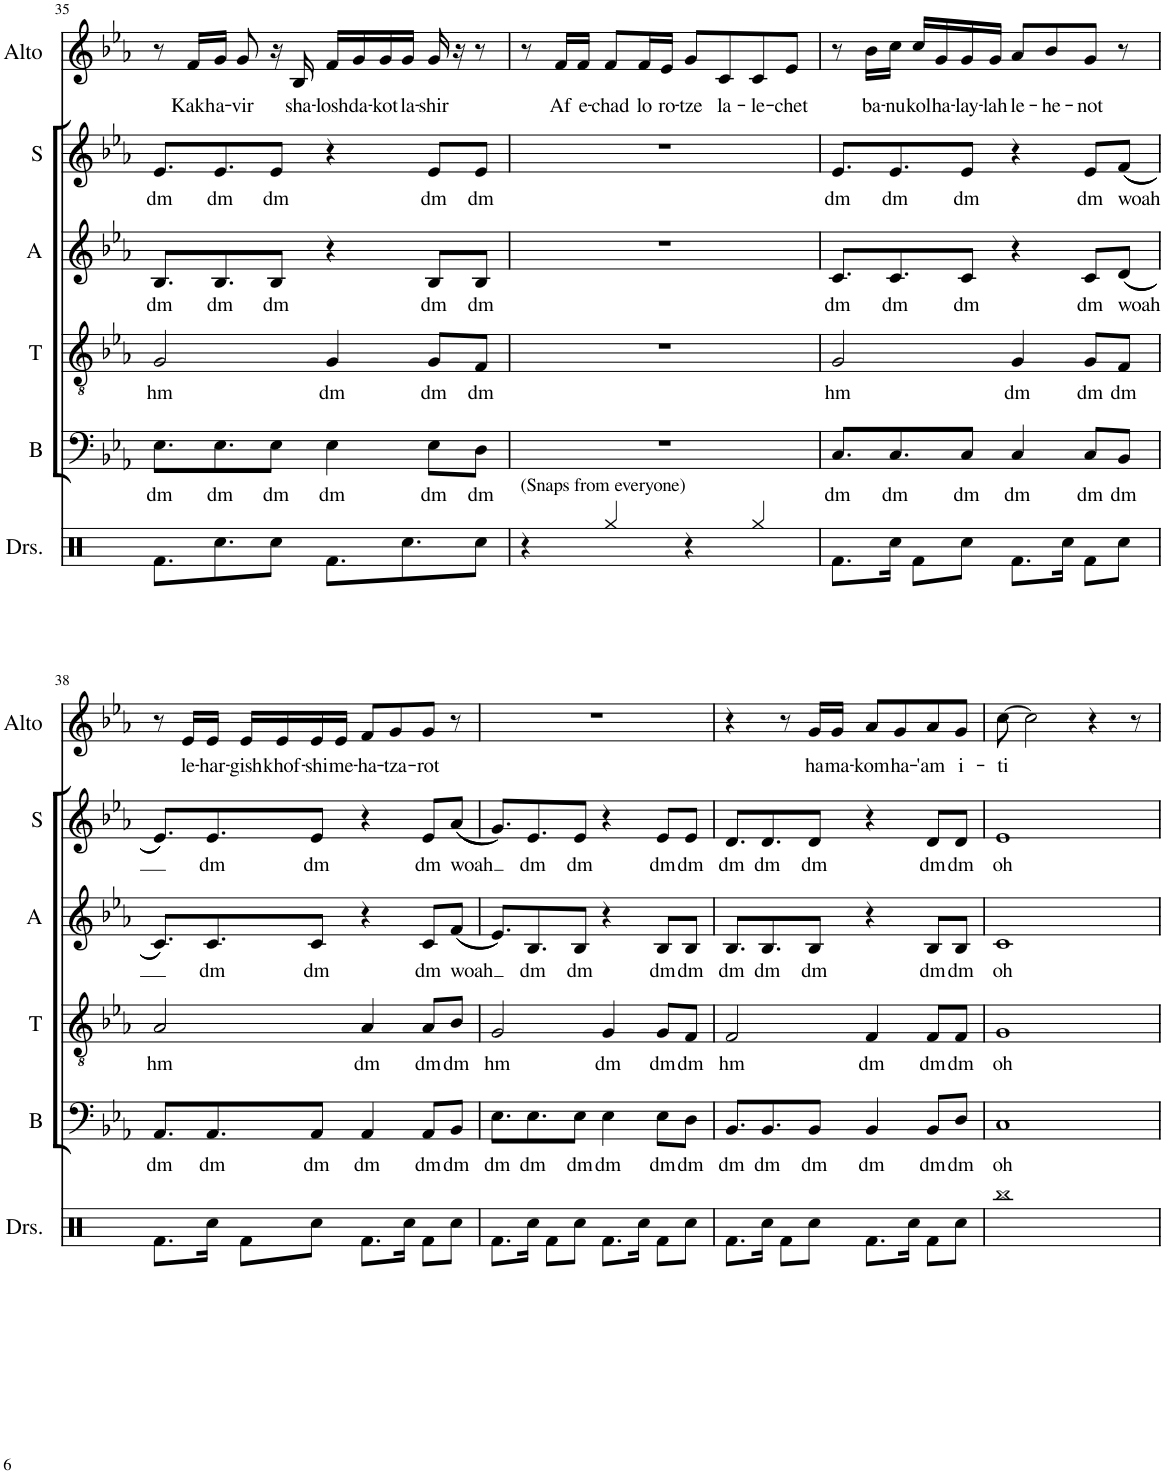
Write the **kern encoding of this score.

**kern	**kern	**text	**kern	**text	**kern	**text	**kern	**text	**kern	**text
*part6	*part5	*part5	*part4	*part4	*part3	*part3	*part2	*part2	*part1	*part1
*staff6	*staff5	*staff5	*staff4	*staff4	*staff3	*staff3	*staff2	*staff2	*staff1	*staff1
*I"Drumset	*I"Bass	*	*I"Tenor	*	*I"Alto	*	*I"Soprano	*	*I"Alto	*
*I'Drs.	*I'B	*	*I'T	*	*I'A	*	*I'S	*	*I'Alto	*
!!LO:PB:g=z
*clefX	*clefF4	*	*clefGv2	*	*clefG2	*	*clefG2	*	*clefG2	*
*k[b-e-a-]	*k[b-e-a-]	*	*k[b-e-a-]	*	*k[b-e-a-]	*	*k[b-e-a-]	*	*k[b-e-a-]	*
*M4/4	*M4/4	*	*M4/4	*	*M4/4	*	*M4/4	*	*M4/4	*
=35	=35	=35	=35	=35	=35	=35	=35	=35	=35	=35
!	!	!LO:LY:b	!	!LO:LY:b	!	!LO:LY:b	!	!LO:LY:b	!	!
8.Rf\L	8.E-\L	dm	2G/	hm	8.B-/L	dm	8.e-/L	dm	8r	.
!	!	!	!	!	!	!	!	!	!	!LO:LY:b
.	.	.	.	.	.	.	.	.	16f/LL	Kakh
!	!	!LO:LY:b	!	!	!	!LO:LY:b	!	!LO:LY:b	!	!LO:LY:b
8.Rcc\	8.E-\	dm	.	.	8.B-/	dm	8.e-/	dm	16g/JJ	a-
!	!	!	!	!	!	!	!	!	!	!LO:LY:b
.	.	.	.	.	.	.	.	.	8g/	-vir
!	!	!LO:LY:b	!	!	!	!LO:LY:b	!	!LO:LY:b	!	!
8Rcc\J	8E-\J	dm	.	.	8B-/J	dm	8e-/J	dm	16r	.
!	!	!	!	!	!	!	!	!	!	!LO:LY:b
.	.	.	.	.	.	.	.	.	16B-/	sha-
!	!	!LO:LY:b	!	!LO:LY:b	!	!	!	!	!	!LO:LY:b
8.Rf\L	4E-\	dm	4G/	dm	4r	.	4r	.	16f/LL	-losh
!	!	!	!	!	!	!	!	!	!	!LO:LY:b
.	.	.	.	.	.	.	.	.	16g/	da-
!	!	!	!	!	!	!	!	!	!	!LO:LY:b
.	.	.	.	.	.	.	.	.	16g/	-kot
!	!	!	!	!	!	!	!	!	!	!LO:LY:b
8.Rcc\	.	.	.	.	.	.	.	.	16g/JJ	la-
!	!	!LO:LY:b	!	!LO:LY:b	!	!LO:LY:b	!	!LO:LY:b	!	!LO:LY:b
.	8E-\L	dm	8G/L	dm	8B-/L	dm	8e-/L	dm	16g/	-shir
.	.	.	.	.	.	.	.	.	16r	.
!	!	!LO:LY:b	!	!LO:LY:b	!	!LO:LY:b	!	!LO:LY:b	!	!
8Rcc\J	8D\J	dm	8F/J	dm	8B-/J	dm	8e-/J	dm	8r	.
=36	=36	=36	=36	=36	=36	=36	=36	=36	=36	=36
!LO:TX:a:t=(Snaps from everyone)	!	!	!	!	!	!	!	!	!	!
4r	1r	.	1r	.	1r	.	1r	.	8r	.
!	!	!	!	!	!	!	!	!	!	!LO:LY:b
.	.	.	.	.	.	.	.	.	16f/LL	Af
!	!	!	!	!	!	!	!	!	!	!LO:LY:b
.	.	.	.	.	.	.	.	.	16f/JJ	e-
!	!	!	!	!	!	!	!	!	!	!LO:LY:b
4Rgg/	.	.	.	.	.	.	.	.	8f/L	-chad
!	!	!	!	!	!	!	!	!	!	!LO:LY:b
.	.	.	.	.	.	.	.	.	16f/L	lo
!	!	!	!	!	!	!	!	!	!	!LO:LY:b
.	.	.	.	.	.	.	.	.	16e-/JJ	ro-
!	!	!	!	!	!	!	!	!	!	!LO:LY:b
4r	.	.	.	.	.	.	.	.	8g/L	-tze
!	!	!	!	!	!	!	!	!	!	!LO:LY:b
.	.	.	.	.	.	.	.	.	8c/	la-
!	!	!	!	!	!	!	!	!	!	!LO:LY:b
4Rgg/	.	.	.	.	.	.	.	.	8c/	-le-
!	!	!	!	!	!	!	!	!	!	!LO:LY:b
.	.	.	.	.	.	.	.	.	8e-/J	-chet
=37	=37	=37	=37	=37	=37	=37	=37	=37	=37	=37
!	!	!LO:LY:b	!	!LO:LY:b	!	!LO:LY:b	!	!LO:LY:b	!	!
8.Rf\L	8.C/L	dm	2G/	hm	8.c/L	dm	8.e-/L	dm	8r	.
!	!	!	!	!	!	!	!	!	!	!LO:LY:b
.	.	.	.	.	.	.	.	.	16b-\LL	ba-
!	!	!LO:LY:b	!	!	!	!LO:LY:b	!	!LO:LY:b	!	!LO:LY:b
16Rcc\Jk	8.C/	dm	.	.	8.c/	dm	8.e-/	dm	16cc\JJ	-nu
!	!	!	!	!	!	!	!	!	!	!LO:LY:b
8Rf\L	.	.	.	.	.	.	.	.	16cc/LL	kol
!	!	!	!	!	!	!	!	!	!	!LO:LY:b
.	.	.	.	.	.	.	.	.	16g/	ha-
!	!	!LO:LY:b	!	!	!	!LO:LY:b	!	!LO:LY:b	!	!LO:LY:b
8Rcc\J	8C/J	dm	.	.	8c/J	dm	8e-/J	dm	16g/	-lay-
!	!	!	!	!	!	!	!	!	!	!LO:LY:b
.	.	.	.	.	.	.	.	.	16g/JJ	-lah
!	!	!LO:LY:b	!	!LO:LY:b	!	!	!	!	!	!LO:LY:b
8.Rf\L	4C/	dm	4G/	dm	4r	.	4r	.	8a-/L	le-
!	!	!	!	!	!	!	!	!	!	!LO:LY:b
.	.	.	.	.	.	.	.	.	8b-/	-he-
16Rcc\Jk	.	.	.	.	.	.	.	.	.	.
!	!	!LO:LY:b	!	!LO:LY:b	!	!LO:LY:b	!	!LO:LY:b	!	!LO:LY:b
8Rf\L	8C/L	dm	8G/L	dm	8c/L	dm	8e-/L	dm	8g/J	-not
!	!	!LO:LY:b	!	!LO:LY:b	!	!LO:LY:b	!	!LO:LY:b	!	!
8Rcc\J	8BB-/J	dm	8F/J	dm	(((8d/J	woah	(((8f/J	woah	8r	.
!!LO:LB:g=z
=38	=38	=38	=38	=38	=38	=38	=38	=38	=38	=38
!	!	!LO:LY:b	!	!LO:LY:b	!	!	!	!	!	!
8.Rf\L	8.AA-/L	dm	2A-/	hm	8.c/L)))	.	8.e-/L)))	.	8r	.
!	!	!	!	!	!	!	!	!	!	!LO:LY:b
.	.	.	.	.	.	.	.	.	16e-/LL	le-
!	!	!LO:LY:b	!	!	!	!LO:LY:b	!	!LO:LY:b	!	!LO:LY:b
16Rcc\Jk	8.AA-/	dm	.	.	8.c/	dm	8.e-/	dm	16e-/JJ	-har-
!	!	!	!	!	!	!	!	!	!	!LO:LY:b
8Rf\L	.	.	.	.	.	.	.	.	16e-/LL	-gish
!	!	!	!	!	!	!	!	!	!	!LO:LY:b
.	.	.	.	.	.	.	.	.	16e-/	khof-
!	!	!LO:LY:b	!	!	!	!LO:LY:b	!	!LO:LY:b	!	!LO:LY:b
8Rcc\J	8AA-/J	dm	.	.	8c/J	dm	8e-/J	dm	16e-/	-shi
!	!	!	!	!	!	!	!	!	!	!LO:LY:b
.	.	.	.	.	.	.	.	.	16e-/JJ	me-
!	!	!LO:LY:b	!	!LO:LY:b	!	!	!	!	!	!LO:LY:b
8.Rf\L	4AA-/	dm	4A-/	dm	4r	.	4r	.	8f/L	-ha-
!	!	!	!	!	!	!	!	!	!	!LO:LY:b
.	.	.	.	.	.	.	.	.	8g/	-tza-
16Rcc\Jk	.	.	.	.	.	.	.	.	.	.
!	!	!LO:LY:b	!	!LO:LY:b	!	!LO:LY:b	!	!LO:LY:b	!	!LO:LY:b
8Rf\L	8AA-/L	dm	8A-/L	dm	8c/L	dm	8e-/L	dm	8g/J	-rot
!	!	!LO:LY:b	!	!LO:LY:b	!	!LO:LY:b	!	!LO:LY:b	!	!
8Rcc\J	8BB-/J	dm	8B-/J	dm	(((8f/J	woah	(((8a-/J	woah	8r	.
=39	=39	=39	=39	=39	=39	=39	=39	=39	=39	=39
!	!	!LO:LY:b	!	!LO:LY:b	!	!	!	!	!	!
8.Rf\L	8.E-\L	dm	2G/	hm	8.e-/L)))	.	8.g/L)))	.	1r	.
!	!	!LO:LY:b	!	!	!	!LO:LY:b	!	!LO:LY:b	!	!
16Rcc\Jk	8.E-\	dm	.	.	8.B-/	dm	8.e-/	dm	.	.
8Rf\L	.	.	.	.	.	.	.	.	.	.
!	!	!LO:LY:b	!	!	!	!LO:LY:b	!	!LO:LY:b	!	!
8Rcc\J	8E-\J	dm	.	.	8B-/J	dm	8e-/J	dm	.	.
!	!	!LO:LY:b	!	!LO:LY:b	!	!	!	!	!	!
8.Rf\L	4E-\	dm	4G/	dm	4r	.	4r	.	.	.
16Rcc\Jk	.	.	.	.	.	.	.	.	.	.
!	!	!LO:LY:b	!	!LO:LY:b	!	!LO:LY:b	!	!LO:LY:b	!	!
8Rf\L	8E-\L	dm	8G/L	dm	8B-/L	dm	8e-/L	dm	.	.
!	!	!LO:LY:b	!	!LO:LY:b	!	!LO:LY:b	!	!LO:LY:b	!	!
8Rcc\J	8D\J	dm	8F/J	dm	8B-/J	dm	8e-/J	dm	.	.
=40	=40	=40	=40	=40	=40	=40	=40	=40	=40	=40
!	!	!LO:LY:b	!	!LO:LY:b	!	!LO:LY:b	!	!LO:LY:b	!	!
8.Rf\L	8.BB-/L	dm	2F/	hm	8.B-/L	dm	8.d/L	dm	4r	.
!	!	!LO:LY:b	!	!	!	!LO:LY:b	!	!LO:LY:b	!	!
16Rcc\Jk	8.BB-/	dm	.	.	8.B-/	dm	8.d/	dm	.	.
8Rf\L	.	.	.	.	.	.	.	.	8r	.
!	!	!LO:LY:b	!	!	!	!LO:LY:b	!	!LO:LY:b	!	!LO:LY:b
8Rcc\J	8BB-/J	dm	.	.	8B-/J	dm	8d/J	dm	16g/LL	ha
!	!	!	!	!	!	!	!	!	!	!LO:LY:b
.	.	.	.	.	.	.	.	.	16g/JJ	ma-
!	!	!LO:LY:b	!	!LO:LY:b	!	!	!	!	!	!LO:LY:b
8.Rf\L	4BB-/	dm	4F/	dm	4r	.	4r	.	8a-/L	-kom
!	!	!	!	!	!	!	!	!	!	!LO:LY:b
.	.	.	.	.	.	.	.	.	8g/	ha-
16Rcc\Jk	.	.	.	.	.	.	.	.	.	.
!	!	!LO:LY:b	!	!LO:LY:b	!	!LO:LY:b	!	!LO:LY:b	!	!LO:LY:b
8Rf\L	8BB-/L	dm	8F/L	dm	8B-/L	dm	8d/L	dm	8a-/	-'am
!	!	!LO:LY:b	!	!LO:LY:b	!	!LO:LY:b	!	!LO:LY:b	!	!LO:LY:b
8Rcc\J	8D/J	dm	8F/J	dm	8B-/J	dm	8d/J	dm	8g/J	i-
=41	=41	=41	=41	=41	=41	=41	=41	=41	=41	=41
!	!	!LO:LY:b	!	!LO:LY:b	!	!LO:LY:b	!	!LO:LY:b	!	!LO:LY:b
1Rbb	1C	oh	1G	oh	1c	oh	1e-	oh	[8cc\	-ti
.	.	.	.	.	.	.	.	.	2cc\]	.
.	.	.	.	.	.	.	.	.	4r	.
.	.	.	.	.	.	.	.	.	8r	.
=	=	=	=	=	=	=	=	=	=	=
*-	*-	*-	*-	*-	*-	*-	*-	*-	*-	*-
